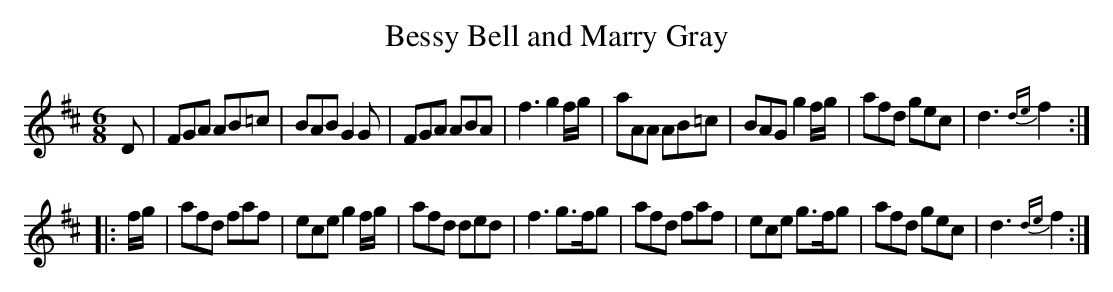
X:1
T:Bessy Bell and Marry Gray
M:6/8
K:D major
D|\
FGA AB=c| BAB G2G| FGA ABA| f3 g2f/g/|\
aAA AB=c| BAG g2f/g/| afd gec| d3 {de}f2::
f/g/|\
afd faf| ece g2f/g/| afd ded| f3 g>fg|\
afd faf| ece g>fg| afd gec| d3 {de}f2:|
